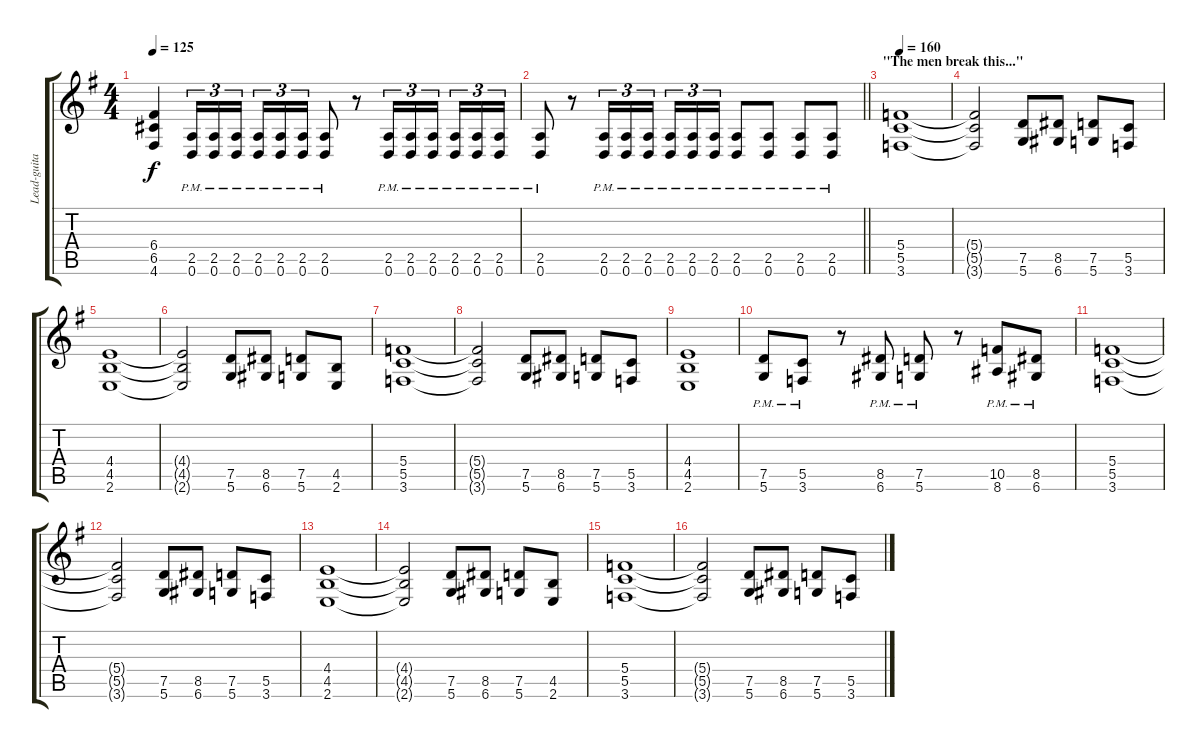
\track ("Lead-guitars - Galder" "Lead-guita") {instrument distortionguitar}
\staff {score tabs}
\tuning (D4 A3 F3 C3 G2 D2) {hide}
\ts (4 4)
\tempo 125
\clef g2
\ks g
(6.4 6.5 4.6).4{dy f} (2.5{pm} 0.6{pm}).16{tu (3 2)} (2.5{pm} 0.6{pm}).16{tu (3 2)} (2.5{pm} 0.6{pm}).16{tu (3 2)} (2.5{pm} 0.6{pm}).16{tu (3 2)} (2.5{pm} 0.6{pm}).16{tu (3 2)} (2.5{pm} 0.6{pm}).16{tu (3 2)} (2.5{pm} 0.6{pm}).8 r.8 (2.5{pm} 0.6{pm}).16{tu (3 2)} (2.5{pm} 0.6{pm}).16{tu (3 2)} (2.5{pm} 0.6{pm}).16{tu (3 2)} (2.5{pm} 0.6{pm}).16{tu (3 2)} (2.5{pm} 0.6{pm}).16{tu (3 2)} (2.5{pm} 0.6{pm}).16{tu (3 2)} |
\barLineRight lightlight
(2.5{pm} 0.6{pm}).8 r.8 (2.5{pm} 0.6{pm}).16{tu (3 2)} (2.5{pm} 0.6{pm}).16{tu (3 2)} (2.5{pm} 0.6{pm}).16{tu (3 2)} (2.5{pm} 0.6{pm}).16{tu (3 2)} (2.5{pm} 0.6{pm}).16{tu (3 2)} (2.5{pm} 0.6{pm}).16{tu (3 2)} (2.5{pm} 0.6{pm}).8 (2.5{pm} 0.6{pm}).8 (2.5{pm} 0.6{pm}).8 (2.5{pm} 0.6{pm}).8 |
\section ("" "\"The men break this...\"")
\tempo 160
(5.4 5.5 3.6).1 |
(5.4{t} 5.5{t} 3.6{t}).2 (7.5 5.6).8 (8.5 6.6).8 (7.5 5.6).8 (5.5 3.6).8 |
(4.4 4.5 2.6).1 |
(4.4{t} 4.5{t} 2.6{t}).2 (7.5 5.6).8 (8.5 6.6).8 (7.5 5.6).8 (4.5 2.6).8 |
(5.4 5.5 3.6).1 |
(5.4{t} 5.5{t} 3.6{t}).2 (7.5 5.6).8 (8.5 6.6).8 (7.5 5.6).8 (5.5 3.6).8 |
(4.4 4.5 2.6).1 |
(7.5{pm} 5.6{pm}).8 (5.5{pm} 3.6{pm}).8 r.8 (8.5{pm} 6.6{pm}).8 (7.5{pm} 5.6{pm}).8 r.8 (10.5{pm} 8.6{pm}).8 (8.5{pm} 6.6{pm}).8 |
(5.4 5.5 3.6).1 |
(5.4{t} 5.5{t} 3.6{t}).2 (7.5 5.6).8 (8.5 6.6).8 (7.5 5.6).8 (5.5 3.6).8 |
(4.4 4.5 2.6).1 |
(4.4{t} 4.5{t} 2.6{t}).2 (7.5 5.6).8 (8.5 6.6).8 (7.5 5.6).8 (4.5 2.6).8 |
(5.4 5.5 3.6).1 |
(5.4{t} 5.5{t} 3.6{t}).2 (7.5 5.6).8 (8.5 6.6).8 (7.5 5.6).8 (5.5 3.6).8
